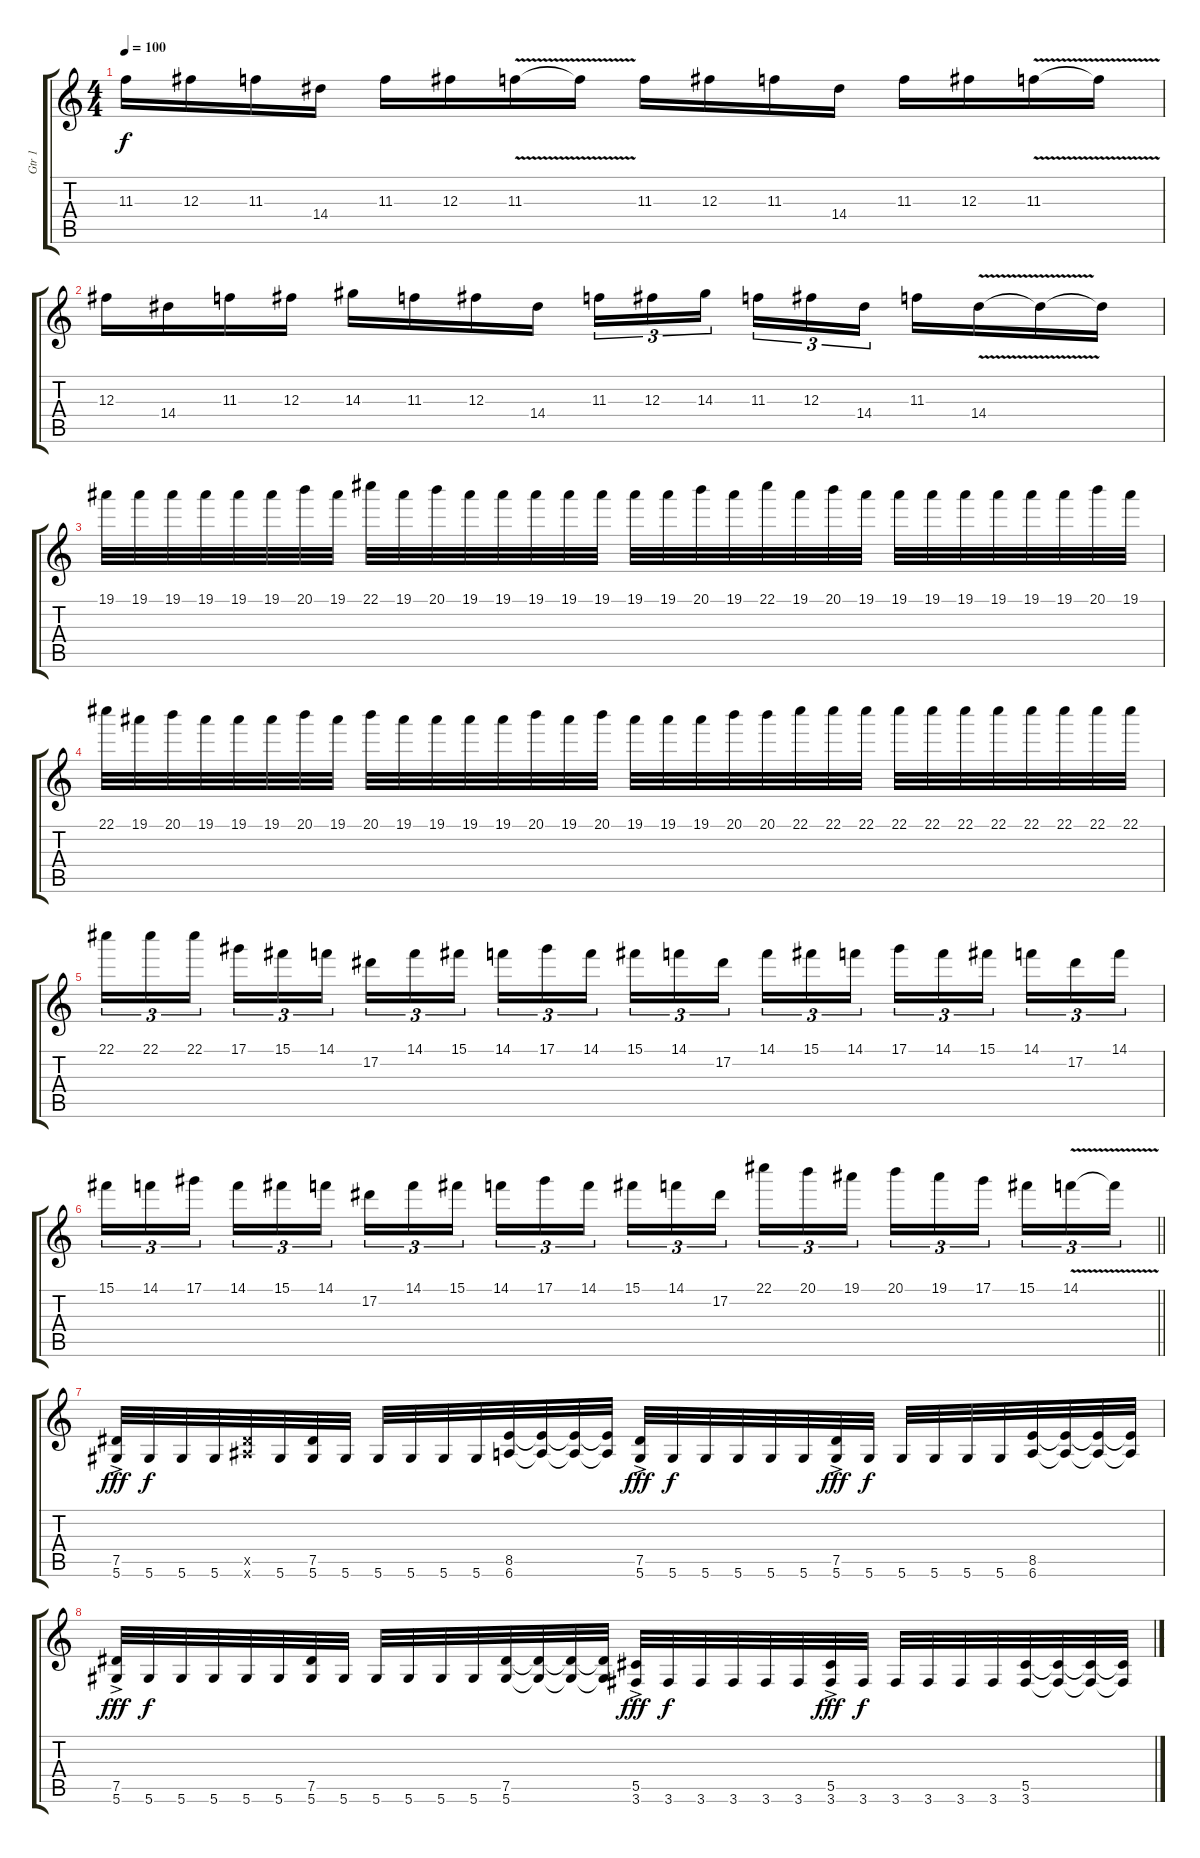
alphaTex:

\track ("Gtr 1     (Andres)" "Gtr 1     ") {instrument distortionguitar}
\staff {score tabs}
\tuning (Eb4 Bb3 Gb3 Db3 Ab2 Eb2) {hide}
\ts (4 4)
\tempo 100
\clef g2
\ks c
11.3.16{dy f} 12.3.16 11.3.16 14.4.16 11.3.16 12.3.16 11.3{v}.16 11.3{t}.16 11.3.16 12.3.16 11.3.16 14.4.16 11.3.16 12.3.16 11.3{v}.16 11.3{t}.16 |
12.3.16 14.4.16 11.3.16 12.3.16 14.3.16 11.3.16 12.3.16 14.4.16 11.3.16{tu (3 2)} 12.3.16{tu (3 2)} 14.3.16{tu (3 2)} 11.3.16{tu (3 2)} 12.3.16{tu (3 2)} 14.4.16{tu (3 2)} 11.3.16 14.4{v}.16 14.4{t}.16 14.4{t}.16 |
19.1.32 19.1.32 19.1.32 19.1.32 19.1.32 19.1.32 20.1.32 19.1.32 22.1.32 19.1.32 20.1.32 19.1.32 19.1.32 19.1.32 19.1.32 19.1.32 19.1.32 19.1.32 20.1.32 19.1.32 22.1.32 19.1.32 20.1.32 19.1.32 19.1.32 19.1.32 19.1.32 19.1.32 19.1.32 19.1.32 20.1.32 19.1.32 |
22.1.32 19.1.32 20.1.32 19.1.32 19.1.32 19.1.32 20.1.32 19.1.32 20.1.32 19.1.32 19.1.32 19.1.32 19.1.32 20.1.32 19.1.32 20.1.32 19.1.32 19.1.32 19.1.32 20.1.32 20.1.32 22.1.32 22.1.32 22.1.32 22.1.32 22.1.32 22.1.32 22.1.32 22.1.32 22.1.32 22.1.32 22.1.32 |
22.1.16{tu (3 2)} 22.1.16{tu (3 2)} 22.1.16{tu (3 2)} 17.1.16{tu (3 2)} 15.1.16{tu (3 2)} 14.1.16{tu (3 2)} 17.2.16{tu (3 2)} 14.1.16{tu (3 2)} 15.1.16{tu (3 2)} 14.1.16{tu (3 2)} 17.1.16{tu (3 2)} 14.1.16{tu (3 2)} 15.1.16{tu (3 2)} 14.1.16{tu (3 2)} 17.2.16{tu (3 2)} 14.1.16{tu (3 2)} 15.1.16{tu (3 2)} 14.1.16{tu (3 2)} 17.1.16{tu (3 2)} 14.1.16{tu (3 2)} 15.1.16{tu (3 2)} 14.1.16{tu (3 2)} 17.2.16{tu (3 2)} 14.1.16{tu (3 2)} |
\barLineRight lightlight
15.1.16{tu (3 2)} 14.1.16{tu (3 2)} 17.1.16{tu (3 2)} 14.1.16{tu (3 2)} 15.1.16{tu (3 2)} 14.1.16{tu (3 2)} 17.2.16{tu (3 2)} 14.1.16{tu (3 2)} 15.1.16{tu (3 2)} 14.1.16{tu (3 2)} 17.1.16{tu (3 2)} 14.1.16{tu (3 2)} 15.1.16{tu (3 2)} 14.1.16{tu (3 2)} 17.2.16{tu (3 2)} 22.1.16{tu (3 2)} 20.1.16{tu (3 2)} 19.1.16{tu (3 2)} 20.1.16{tu (3 2)} 19.1.16{tu (3 2)} 17.1.16{tu (3 2)} 15.1.16{tu (3 2)} 14.1{v}.16{tu (3 2)} 14.1{t}.16{tu (3 2)} |
(7.5 5.6{ac}).32{dy fff volume 12} 5.6.32{dy f} 5.6.32 5.6.32 (7.5{x} 7.6{x}).32 5.6.32 (7.5 5.6).32 5.6.32 5.6.32 5.6.32 5.6.32 5.6.32 (8.5 6.6).32 (8.5{t} 6.6{t}).32 (8.5{t} 6.6{t}).32 (8.5{t} 6.6{t}).32 (7.5 5.6{ac}).32{dy fff} 5.6.32{dy f} 5.6.32 5.6.32 5.6.32 5.6.32 (7.5 5.6{ac}).32{dy fff} 5.6.32{dy f} 5.6.32 5.6.32 5.6.32 5.6.32 (8.5 6.6).32 (8.5{t} 6.6{t}).32 (8.5{t} 6.6{t}).32 (8.5{t} 6.6{t}).32 |
(7.5 5.6{ac}).32{dy fff} 5.6.32{dy f} 5.6.32 5.6.32 5.6.32 5.6.32 (7.5 5.6).32 5.6.32 5.6.32 5.6.32 5.6.32 5.6.32 (7.5 5.6).32 (7.5{t} 5.6{t}).32 (7.5{t} 5.6{t}).32 (7.5{t} 5.6{t}).32 (5.5 3.6{ac}).32{dy fff} 3.6.32{dy f} 3.6.32 3.6.32 3.6.32 3.6.32 (5.5 3.6{ac}).32{dy fff} 3.6.32{dy f} 3.6.32 3.6.32 3.6.32 3.6.32 (5.5 3.6).32 (5.5{t} 3.6{t}).32 (5.5{t} 3.6{t}).32 (5.5{t} 3.6{t}).32
